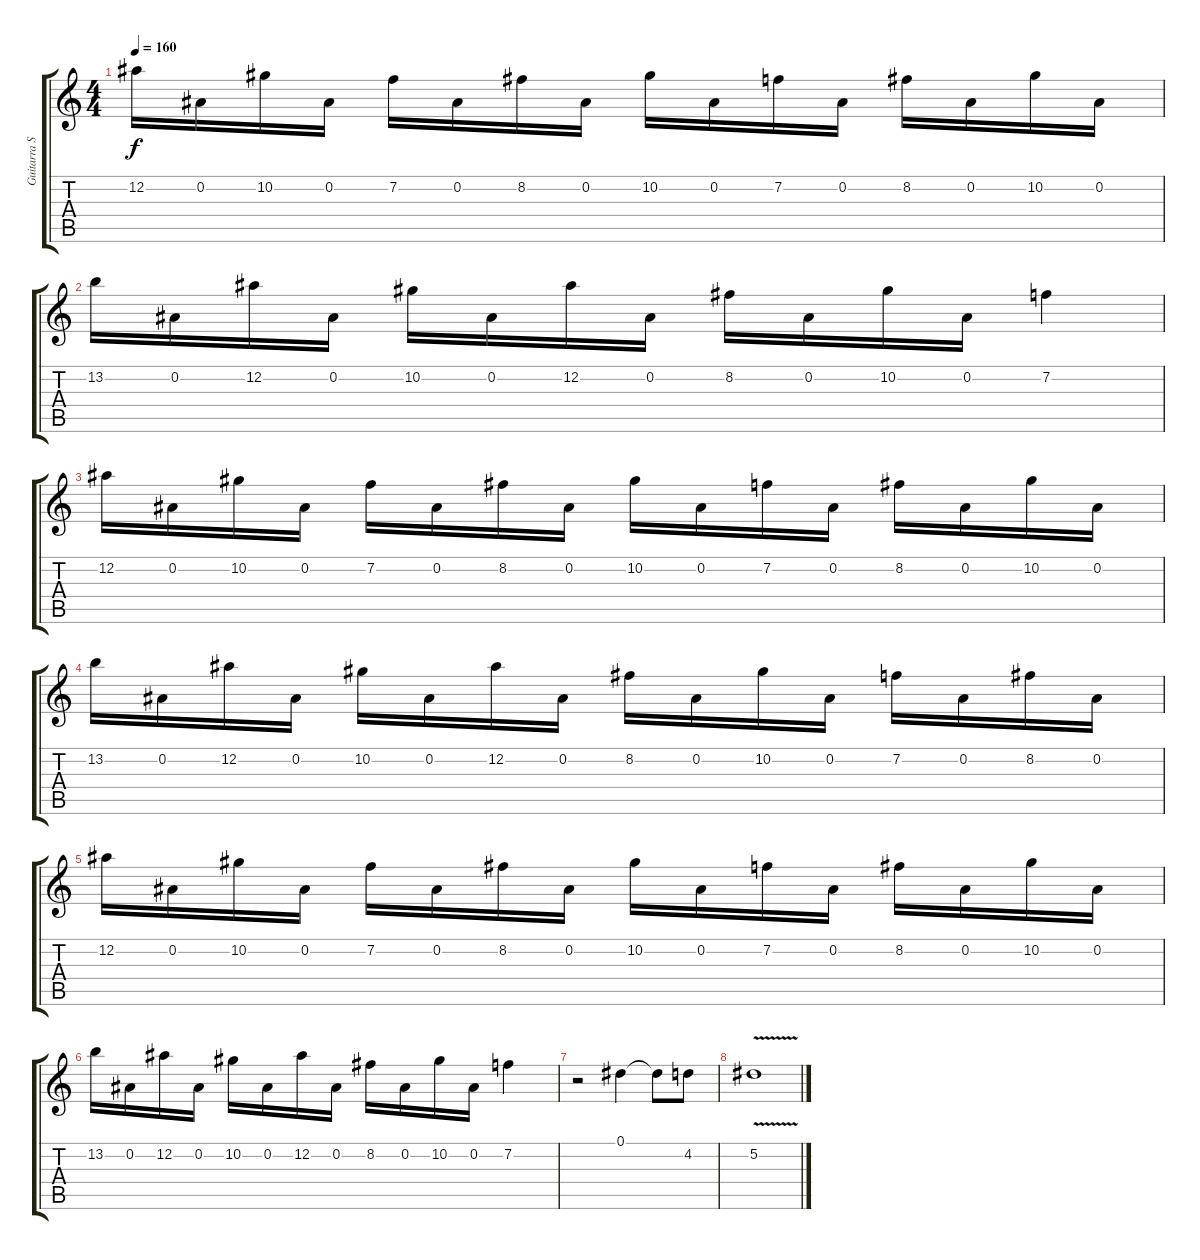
\track ("Guitarra Solo I" "Guitarra S") {instrument distortionguitar}
\staff {score tabs}
\tuning (Eb4 Bb3 Gb3 Db3 Ab2 Eb2) {hide}
\ts (4 4)
\tempo 160
\clef g2
\ks c
12.2.16{dy f} 0.2.16 10.2.16 0.2.16 7.2.16 0.2.16 8.2.16 0.2.16 10.2.16 0.2.16 7.2.16 0.2.16 8.2.16 0.2.16 10.2.16 0.2.16 |
13.2.16 0.2.16 12.2.16 0.2.16 10.2.16 0.2.16 12.2.16 0.2.16 8.2.16 0.2.16 10.2.16 0.2.16 7.2.4 |
12.2.16 0.2.16 10.2.16 0.2.16 7.2.16 0.2.16 8.2.16 0.2.16 10.2.16 0.2.16 7.2.16 0.2.16 8.2.16 0.2.16 10.2.16 0.2.16 |
13.2.16 0.2.16 12.2.16 0.2.16 10.2.16 0.2.16 12.2.16 0.2.16 8.2.16 0.2.16 10.2.16 0.2.16 7.2.16 0.2.16 8.2.16 0.2.16 |
12.2.16 0.2.16 10.2.16 0.2.16 7.2.16 0.2.16 8.2.16 0.2.16 10.2.16 0.2.16 7.2.16 0.2.16 8.2.16 0.2.16 10.2.16 0.2.16 |
13.2.16 0.2.16 12.2.16 0.2.16 10.2.16 0.2.16 12.2.16 0.2.16 8.2.16 0.2.16 10.2.16 0.2.16 7.2.4 |
r.2 0.1.4 0.1{t}.8 4.2.8 |
5.2{v}.1
